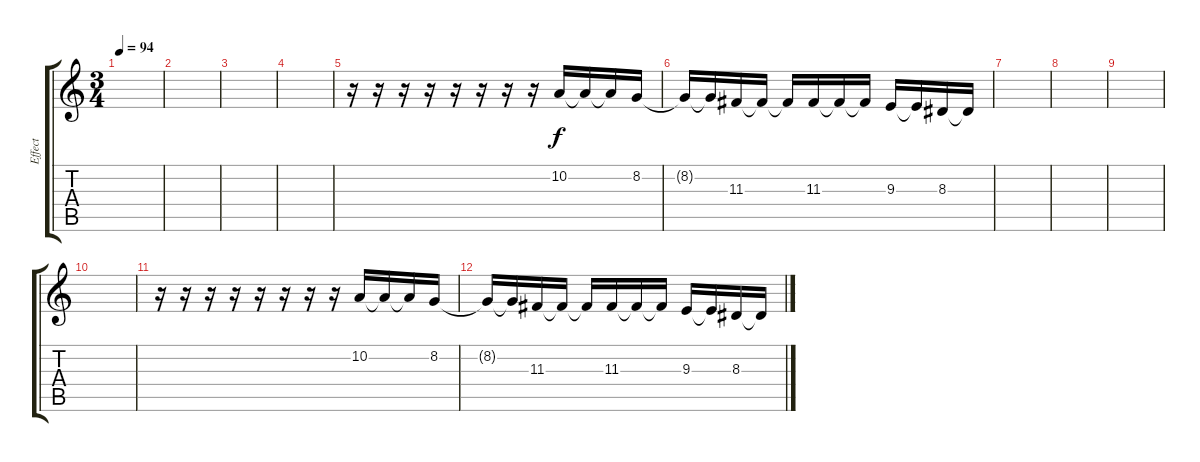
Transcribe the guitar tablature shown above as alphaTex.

\track ("Effect" "Effect") {instrument lead2sawtooth}
\staff {score tabs}
\tuning (E4 B3 G3 D3 A2 E2) {hide}
\ts (3 4)
\tempo 94
\clef g2
\ks c
|
|
|
|
r.16 r.16 r.16 r.16 r.16 r.16 r.16 r.16 10.2.16 10.2{t}.16 10.2{t}.16 8.2.16 |
8.2{t}.16 8.2{t}.16 11.3.16 11.3{t}.16 11.3{t}.16 11.3.16 11.3{t}.16 11.3{t}.16 9.3.16 9.3{t}.16 8.3.16 8.3{t}.16 |
|
|
|
|
r.16 r.16 r.16 r.16 r.16 r.16 r.16 r.16 10.2.16 10.2{t}.16 10.2{t}.16 8.2.16 |
8.2{t}.16 8.2{t}.16 11.3.16 11.3{t}.16 11.3{t}.16 11.3.16 11.3{t}.16 11.3{t}.16 9.3.16 9.3{t}.16 8.3.16 8.3{t}.16
